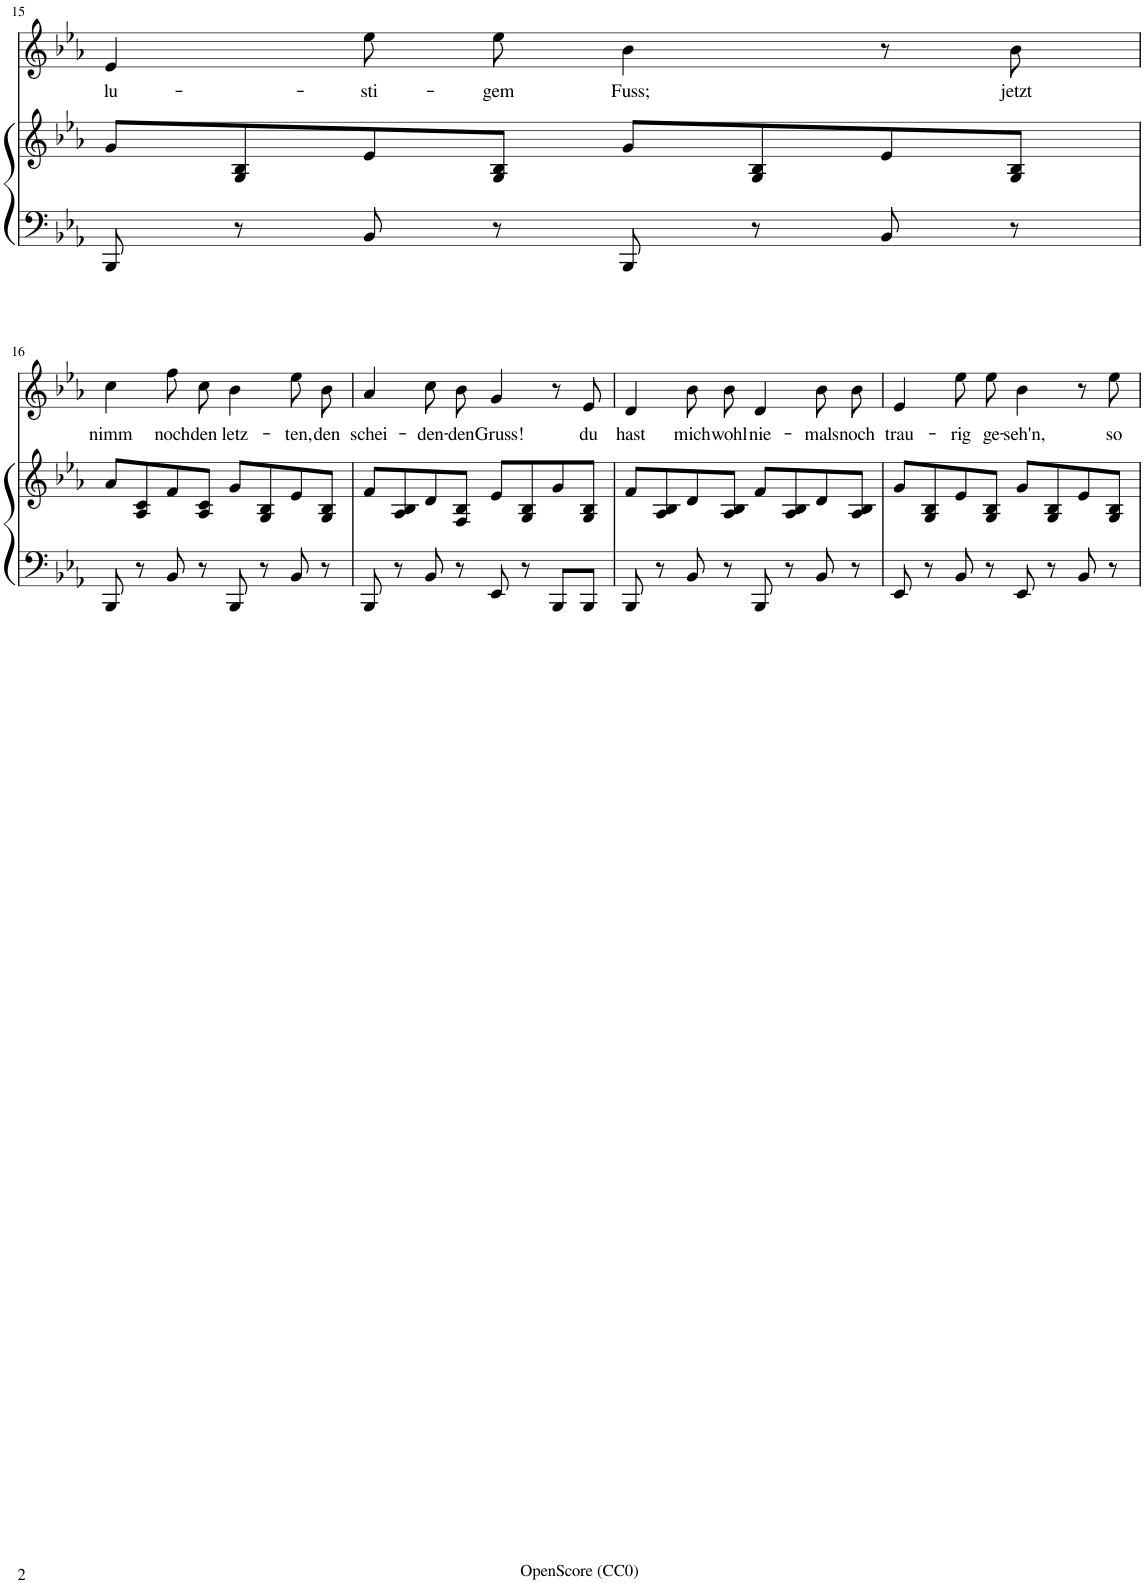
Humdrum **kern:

**kern	**kern	**kern	**text
*part2	*part2	*part1	*part1
*staff3	*staff2	*staff1	*staff1
*I"Piano	*	*I"Voice	*
*I'Pno	*	*	*
!!LO:PB:g=z
*clefF4	*clefG2	*clefG2	*
*k[b-e-a-]	*k[b-e-a-]	*k[b-e-a-]	*
*M4/4	*M4/4	*M4/4	*
*met(c)	*met(c)	*met(c)	*
=15	=15	=15	=15
!	!	!	!LO:LY:b
8BBB-/	8g/L	4e-/	lu-
8r	8G/ 8B-/	.	.
!	!	!	!LO:LY:b
8BB-/	8e-/	8ee-\L	-sti-
!	!	!	!LO:LY:b
8r	8G/ 8B-/J	8ee-\J	-gem
!	!	!	!LO:LY:b
8BBB-/	8g/L	4b-\	Fuss;
8r	8G/ 8B-/	.	.
8BB-/	8e-/	8r	.
!	!	!	!LO:LY:b
8r	8G/ 8B-/J	8b-\	jetzt
!!LO:LB:g=z
=16	=16	=16	=16
!	!	!	!LO:LY:b
8BBB-/	8a-/L	4cc\	nimm
8r	8A-/ 8c/	.	.
!	!	!	!LO:LY:b
8BB-/	8f/	8ff\L	noch
!	!	!	!LO:LY:b
8r	8A-/ 8c/J	8cc\J	den
!	!	!	!LO:LY:b
8BBB-/	8g/L	4b-\	letz-
8r	8G/ 8B-/	.	.
!	!	!	!LO:LY:b
8BB-/	8e-/	8ee-\L	-ten,
!	!	!	!LO:LY:b
8r	8G/ 8B-/J	8b-\J	den
=17	=17	=17	=17
!	!	!	!LO:LY:b
8BBB-/	8f/L	4a-/	schei-
8r	8A-/ 8B-/	.	.
!	!	!	!LO:LY:b
8BB-/	8d/	8cc\L	-den-
!	!	!	!LO:LY:b
8r	8F/ 8B-/J	8b-\J	-den
!	!	!	!LO:LY:b
8EE-/	8e-/L	4g/	Gruss!
8r	8G/ 8B-/	.	.
8BBB-/L	8g/	8r	.
!	!	!	!LO:LY:b
8BBB-/J	8G/ 8B-/J	8e-/	du
=18	=18	=18	=18
!	!	!	!LO:LY:b
8BBB-/	8f/L	4d/	hast
8r	8A-/ 8B-/	.	.
!	!	!	!LO:LY:b
8BB-/	8d/	8b-\L	mich
!	!	!	!LO:LY:b
8r	8A-/ 8B-/J	8b-\J	wohl
!	!	!	!LO:LY:b
8BBB-/	8f/L	4d/	nie-
8r	8A-/ 8B-/	.	.
!	!	!	!LO:LY:b
8BB-/	8d/	8b-\L	-mals
!	!	!	!LO:LY:b
8r	8A-/ 8B-/J	8b-\J	noch
=19	=19	=19	=19
!	!	!	!LO:LY:b
8EE-/	8g/L	4e-/	trau-
8r	8G/ 8B-/	.	.
!	!	!	!LO:LY:b
8BB-/	8e-/	8ee-\L	-rig
!	!	!	!LO:LY:b
8r	8G/ 8B-/J	8ee-\J	ge-
!	!	!	!LO:LY:b
8EE-/	8g/L	4b-\	-seh'n,
8r	8G/ 8B-/	.	.
8BB-/	8e-/	8r	.
!	!	!	!LO:LY:b
8r	8G/ 8B-/J	8ee-\	so
=	=	=	=
*-	*-	*-	*-
